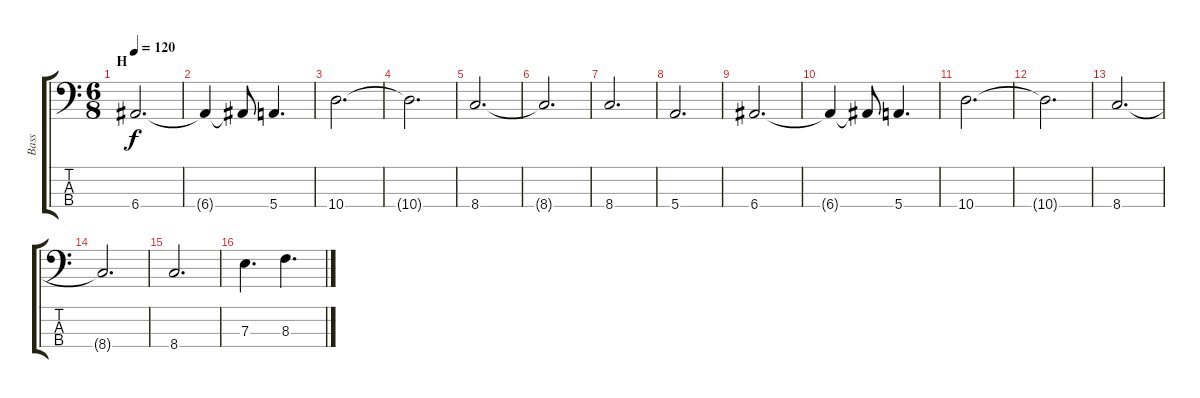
\track ("Bass" "Bass") {instrument electricbassfinger}
\staff {score tabs}
\tuning (G2 D2 A1 E1) {hide}
\ts (6 8)
\section ("" "H")
\tempo 120
\clef f4
\ks c
6.4.2{d dy f} |
6.4{t}.4 6.4{t}.8 5.4.4{d} |
10.4.2{d} |
10.4{t}.2{d} |
8.4.2{d} |
8.4{t}.2{d} |
8.4.2{d} |
5.4.2{d} |
6.4.2{d} |
6.4{t}.4 6.4{t}.8 5.4.4{d} |
10.4.2{d} |
10.4{t}.2{d} |
8.4.2{d} |
8.4{t}.2{d} |
8.4.2{d} |
7.3.4{d} 8.3.4{d}
